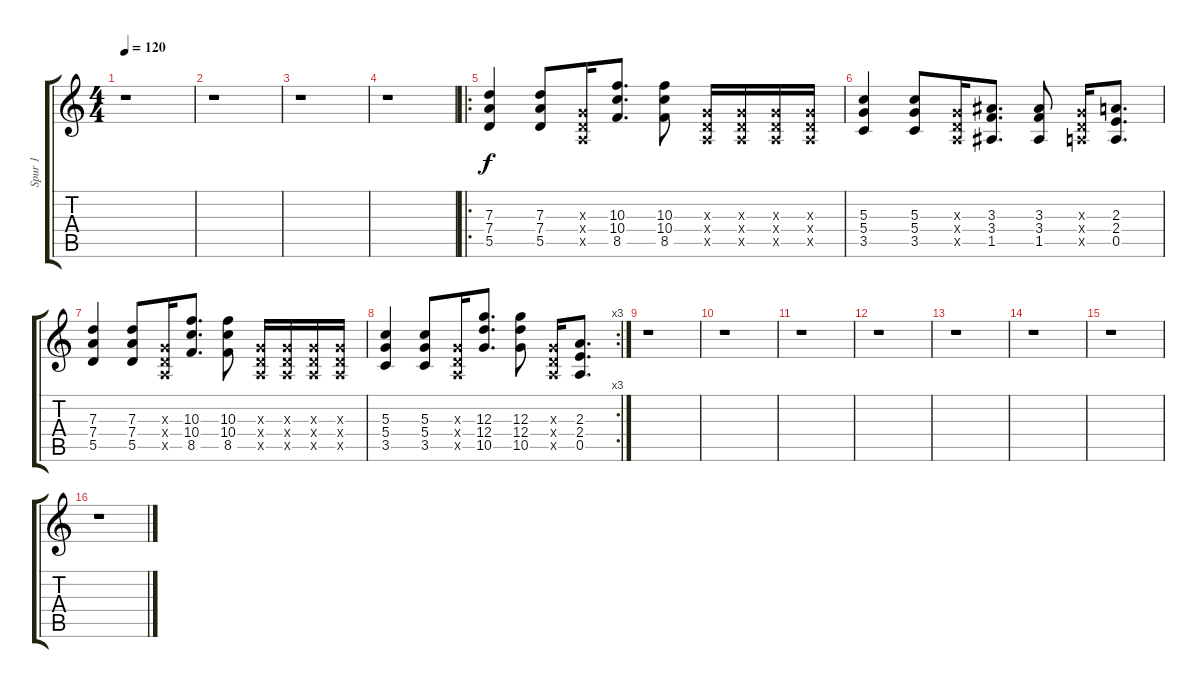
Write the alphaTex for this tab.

\track ("Spur 1" "Spur 1") {instrument distortionguitar}
\staff {score tabs}
\tuning (E4 B3 G3 D3 A2 E2) {hide}
\ts (4 4)
\tempo 120
\clef g2
\ks c
r.1{dy f} |
r.1 |
r.1 |
r.1 |
\ro
(7.3 7.4 5.5).4 (7.3 7.4 5.5).8 (0.3{x} 0.4{x} 0.5{x}).16 (10.3 10.4 8.5).8{d} (10.3 10.4 8.5).8 (0.3{x} 0.4{x} 0.5{x}).16 (0.3{x} 0.4{x} 0.5{x}).16 (0.3{x} 0.4{x} 0.5{x}).16 (0.3{x} 0.4{x} 0.5{x}).16 |
(5.3 5.4 3.5).4 (5.3 5.4 3.5).8 (0.3{x} 0.4{x} 0.5{x}).16 (3.3 3.4 1.5).8{d} (3.3 3.4 1.5).8 (0.3{x} 0.4{x} 0.5{x}).16 (2.3 2.4 0.5).8{d} |
(7.3 7.4 5.5).4 (7.3 7.4 5.5).8 (0.3{x} 0.4{x} 0.5{x}).16 (10.3 10.4 8.5).8{d} (10.3 10.4 8.5).8 (0.3{x} 0.4{x} 0.5{x}).16 (0.3{x} 0.4{x} 0.5{x}).16 (0.3{x} 0.4{x} 0.5{x}).16 (0.3{x} 0.4{x} 0.5{x}).16 |
\rc 3
(5.3 5.4 3.5).4 (5.3 5.4 3.5).8 (0.3{x} 0.4{x} 0.5{x}).16 (12.3 12.4 10.5).8{d} (12.3 12.4 10.5).8 (0.3{x} 0.4{x} 0.5{x}).16 (2.3 2.4 0.5).8{d} |
r.1 |
r.1 |
r.1 |
r.1 |
r.1 |
r.1 |
r.1 |
r.1
